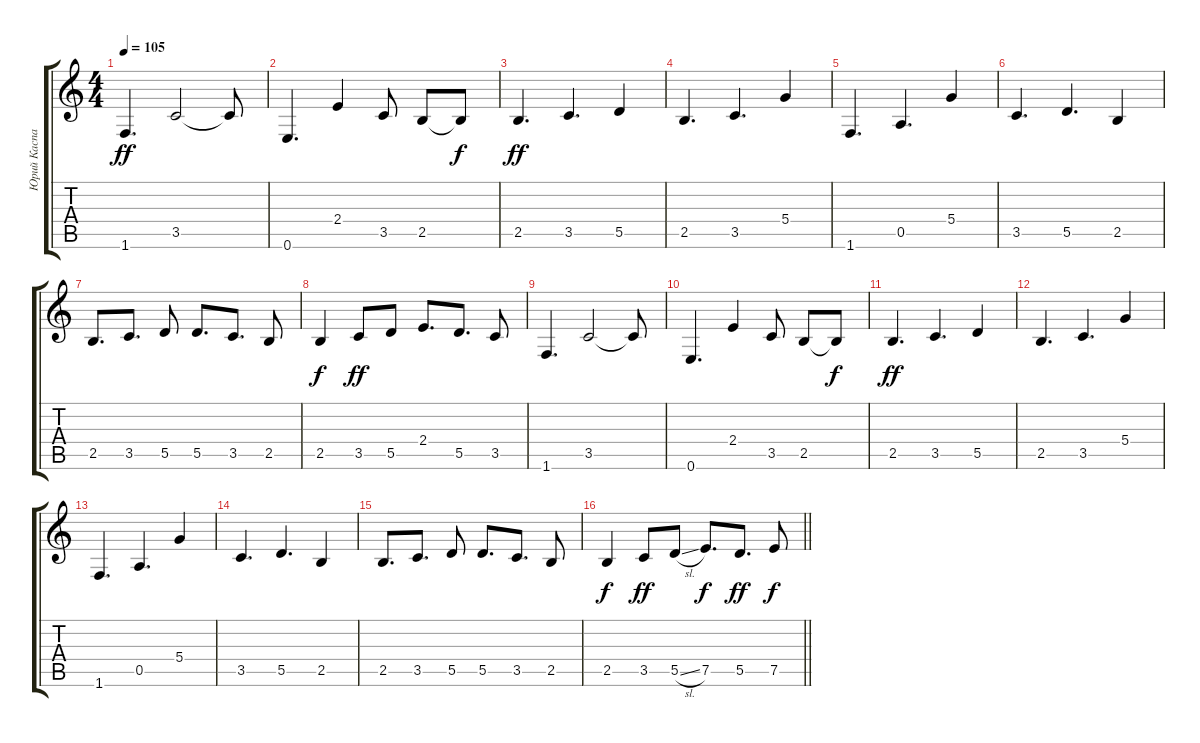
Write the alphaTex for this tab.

\track ("Юрий Каспарян" "Юрий Каспа") {instrument acousticguitarsteel}
\staff {score tabs}
\tuning (E4 B3 G3 D3 A2 E2) {hide}
\ts (4 4)
\tempo 105
\clef g2
\ks c
1.6.4{d dy ff volume 12 instrument distortionguitar} 3.5.2 3.5{t}.8 |
0.6.4{d} 2.4.4 3.5.8 2.5.8 2.5{t}.8{dy f} |
2.5.4{d dy ff} 3.5.4{d} 5.5.4 |
2.5.4{d} 3.5.4{d} 5.4.4 |
1.6.4{d} 0.5.4{d} 5.4.4 |
3.5.4{d} 5.5.4{d} 2.5.4 |
2.5.8{d beam merge} 3.5.8{d} 5.5.8 5.5.8{d beam merge} 3.5.8{d} 2.5.8 |
2.5.4{dy f beam merge} 3.5.8{dy ff} 5.5.8 2.4.8{d} 5.5.8{d} 3.5.8 |
1.6.4{d} 3.5.2 3.5{t}.8 |
0.6.4{d} 2.4.4 3.5.8 2.5.8 2.5{t}.8{dy f} |
2.5.4{d dy ff} 3.5.4{d} 5.5.4 |
2.5.4{d} 3.5.4{d} 5.4.4 |
1.6.4{d} 0.5.4{d} 5.4.4 |
3.5.4{d} 5.5.4{d} 2.5.4 |
2.5.8{d beam merge} 3.5.8{d} 5.5.8 5.5.8{d beam merge} 3.5.8{d} 2.5.8 |
\barLineRight lightlight
2.5.4{dy f beam merge} 3.5.8{dy ff} 5.5{sl}.8 7.5.8{d dy f} 5.5.8{d dy ff} 7.5.8{dy f}
